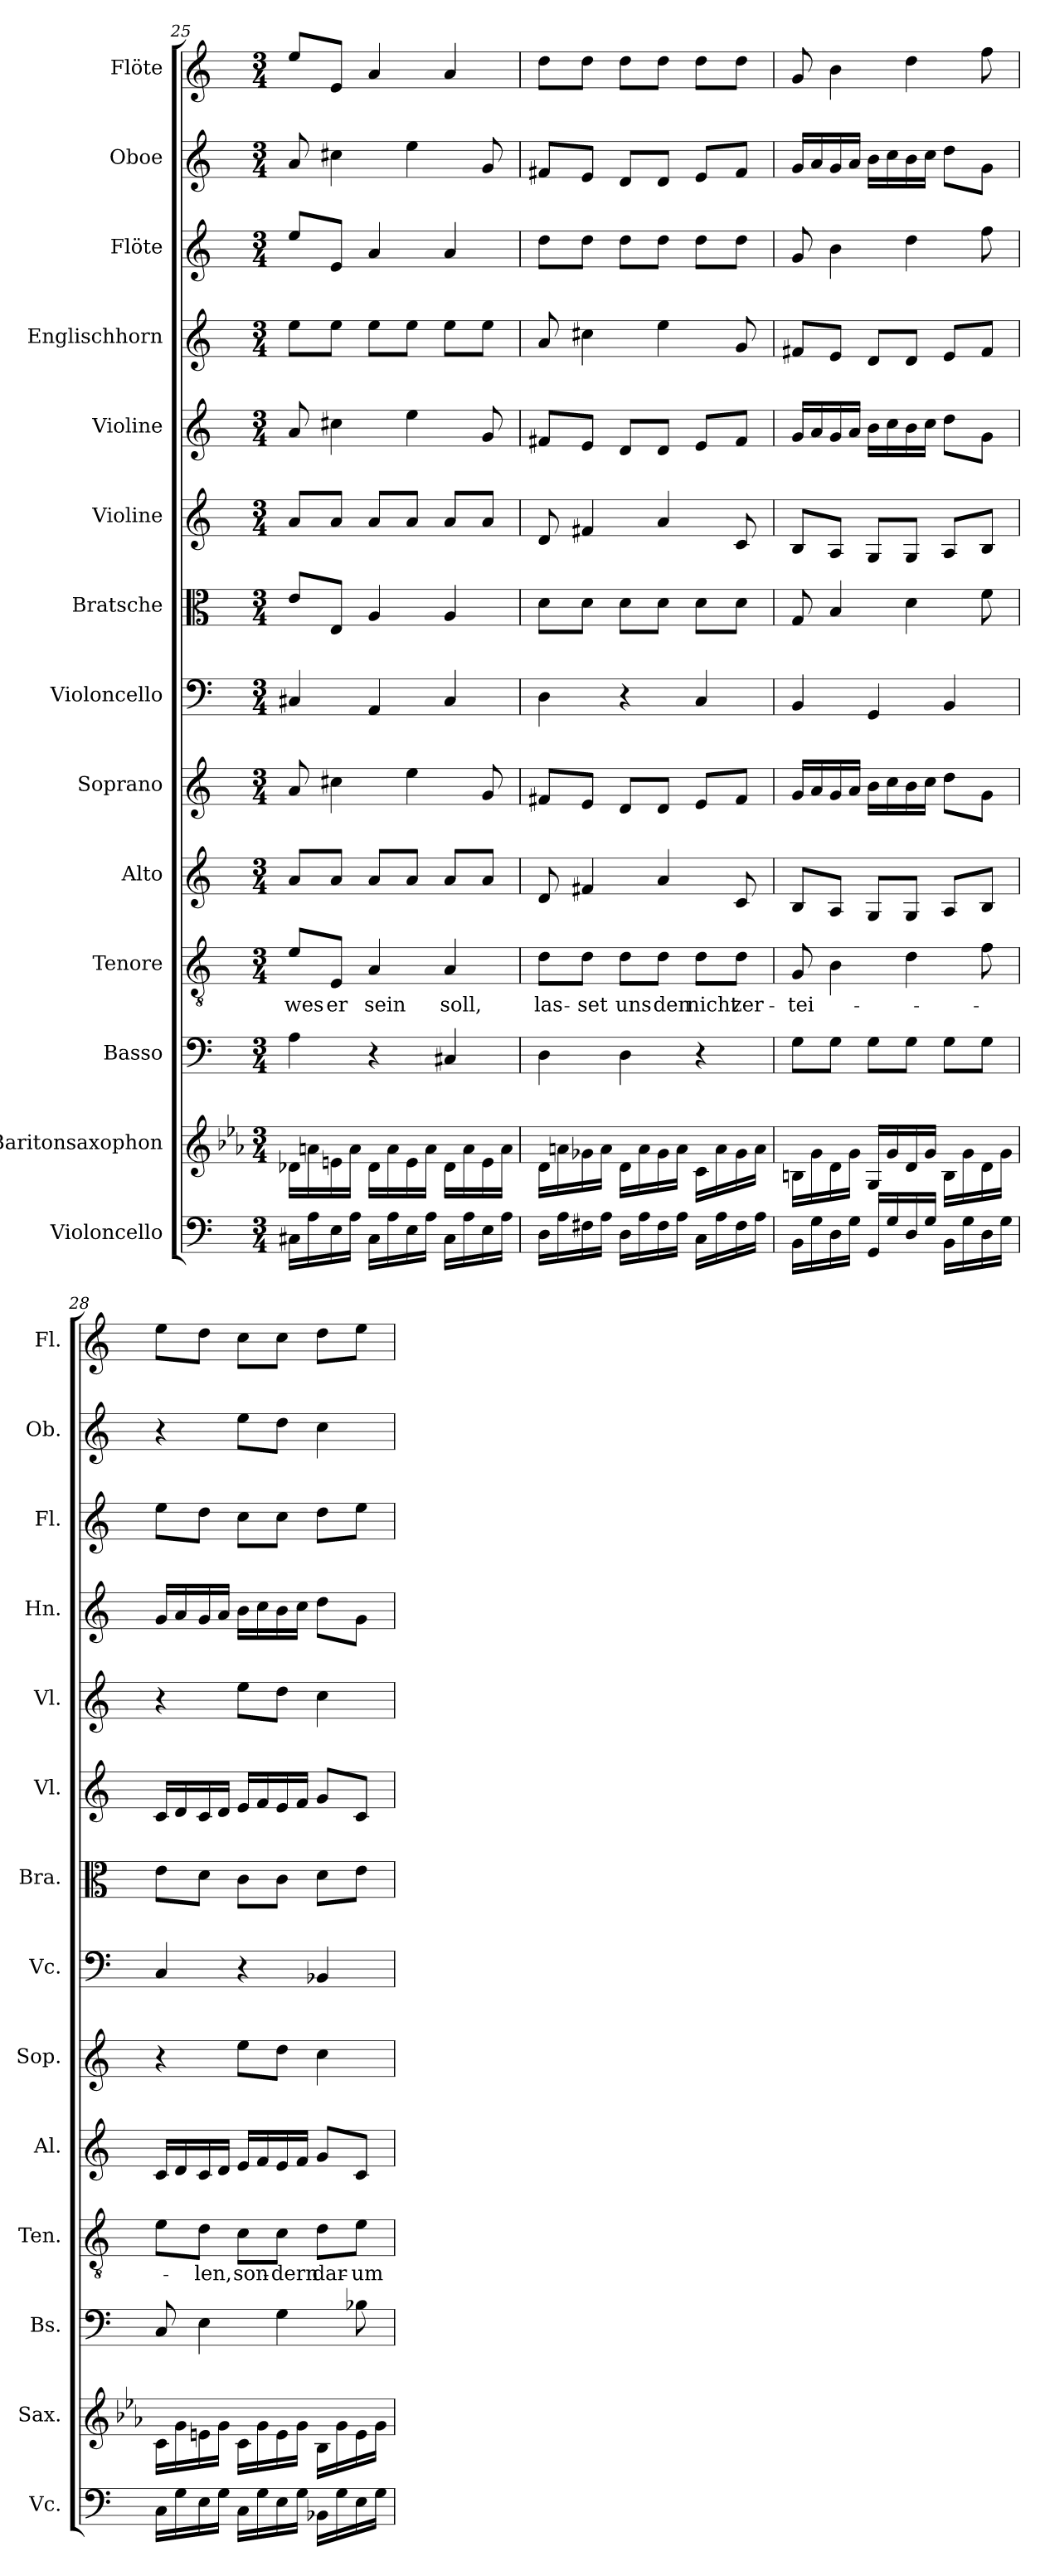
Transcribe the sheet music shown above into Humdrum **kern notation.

**kern	**kern	**kern	**kern	**text	**kern	**kern	**kern	**kern	**kern	**kern	**kern	**kern	**kern	**kern
*part14	*part13	*part12	*part11	*part11	*part10	*part9	*part8	*part7	*part6	*part5	*part4	*part3	*part2	*part1
*staff14	*staff13	*staff12	*staff11	*staff11	*staff10	*staff9	*staff8	*staff7	*staff6	*staff5	*staff4	*staff3	*staff2	*staff1
*I"Violoncello	*I"Baritonsaxophon	*I"Basso	*I"Tenore	*	*I"Alto	*I"Soprano	*I"Violoncello	*I"Bratsche	*I"Violine	*I"Violine	*I"Englischhorn	*I"Flöte	*I"Oboe	*I"Flöte
*I'Vc.	*I'Sax.	*I'Bs.	*I'Ten.	*	*I'Al.	*I'Sop.	*I'Vc.	*I'Bra.	*I'Vl.	*I'Vl.	*I'Hn.	*I'Fl.	*I'Ob.	*I'Fl.
*clefF4	*clefG2	*clefF4	*clefGv2	*	*clefG2	*clefG2	*clefF4	*clefC3	*clefG2	*clefG2	*clefG2	*clefG2	*clefG2	*clefG2
*	*ITrd12c21	*	*	*	*	*	*	*	*	*	*ITrd4c7	*	*	*
*k[]	*k[b-e-a-]	*k[]	*k[]	*	*k[]	*k[]	*k[]	*k[]	*k[]	*k[]	*k[b-]	*k[]	*k[]	*k[]
*M3/4	*M3/4	*M3/4	*M3/4	*	*M3/4	*M3/4	*M3/4	*M3/4	*M3/4	*M3/4	*M3/4	*M3/4	*M3/4	*M3/4
=25	=25	=25	=25	=25	=25	=25	=25	=25	=25	=25	=25	=25	=25	=25
!	!	!	!	!LO:LY:b	!	!	!	!	!	!	!	!	!	!
16C#X\LL	16D-X\LL	4A\	8e/L	wes	8a/L	8a/	4C#X/	8e/L	8a/L	8a/	8a\L	8ee/L	8a/	8ee/L
16A\	16An\	.	.	.	.	.	.	.	.	.	.	.	.	.
!	!	!	!	!LO:LY:b	!	!	!	!	!	!	!	!	!	!
16E\	16En\	.	8E/J	er	8a/J	4cc#X\	.	8E/J	8a/J	4cc#X\	8a\J	8e/J	4cc#X\	8e/J
16A\JJ	16A\JJ	.	.	.	.	.	.	.	.	.	.	.	.	.
!	!	!	!	!LO:LY:b	!	!	!	!	!	!	!	!	!	!
16C#\LL	16D-\LL	4r	4A/	sein	8a/L	.	4AA/	4A/	8a/L	.	8a\L	4a/	.	4a/
16A\	16A\	.	.	.	.	.	.	.	.	.	.	.	.	.
16E\	16E\	.	.	.	8a/J	4ee\	.	.	8a/J	4ee\	8a\J	.	4ee\	.
16A\JJ	16A\JJ	.	.	.	.	.	.	.	.	.	.	.	.	.
!	!	!	!	!LO:LY:b	!	!	!	!	!	!	!	!	!	!
16C#\LL	16D-\LL	4C#X/	4A/	soll,	8a/L	.	4C#/	4A/	8a/L	.	8a\L	4a/	.	4a/
16A\	16A\	.	.	.	.	.	.	.	.	.	.	.	.	.
16E\	16E\	.	.	.	8a/J	8g/	.	.	8a/J	8g/	8a\J	.	8g/	.
16A\JJ	16A\JJ	.	.	.	.	.	.	.	.	.	.	.	.	.
=26	=26	=26	=26	=26	=26	=26	=26	=26	=26	=26	=26	=26	=26	=26
!	!	!	!	!LO:LY:b	!	!	!	!	!	!	!	!	!	!
16D\LL	16D\LL	4D\	8d\L	las-	8d/	8f#X/L	4D\	8d\L	8d/	8f#X/L	8d/	8dd\L	8f#X/L	8dd\L
16A\	16An\	.	.	.	.	.	.	.	.	.	.	.	.	.
!	!	!	!	!LO:LY:b	!	!	!	!	!	!	!	!	!	!
16F#X\	16G-X\	.	8d\J	-set	4f#X/	8e/J	.	8d\J	4f#X/	8e/J	4f#X\	8dd\J	8e/J	8dd\J
16A\JJ	16A\JJ	.	.	.	.	.	.	.	.	.	.	.	.	.
!	!	!	!	!LO:LY:b	!	!	!	!	!	!	!	!	!	!
16D\LL	16D\LL	4D\	8d\L	uns	.	8d/L	4r	8d\L	.	8d/L	.	8dd\L	8d/L	8dd\L
16A\	16A\	.	.	.	.	.	.	.	.	.	.	.	.	.
!	!	!	!	!LO:LY:b	!	!	!	!	!	!	!	!	!	!
16F#\	16G-\	.	8d\J	den	4a/	8d/J	.	8d\J	4a/	8d/J	4a\	8dd\J	8d/J	8dd\J
16A\JJ	16A\JJ	.	.	.	.	.	.	.	.	.	.	.	.	.
!	!	!	!	!LO:LY:b	!	!	!	!	!	!	!	!	!	!
16C\LL	16C\LL	4r	8d\L	nicht	.	8e/L	4C/	8d\L	.	8e/L	.	8dd\L	8e/L	8dd\L
16A\	16A\	.	.	.	.	.	.	.	.	.	.	.	.	.
!	!	!	!	!LO:LY:b	!	!	!	!	!	!	!	!	!	!
16F#\	16G-\	.	8d\J	zer-	8c/	8f#/J	.	8d\J	8c/	8f#/J	8c/	8dd\J	8f#/J	8dd\J
16A\JJ	16A\JJ	.	.	.	.	.	.	.	.	.	.	.	.	.
!!LO:PB:g=z
=27	=27	=27	=27	=27	=27	=27	=27	=27	=27	=27	=27	=27	=27	=27
!	!	!	!	!LO:LY:b	!	!	!	!	!	!	!	!	!	!
16BB\LL	16BBn\LL	8G\L	8G/	-tei-	8B/L	16g/LL	4BB/	8G/	8B/L	16g/LL	8Bn/L	8g/	16g/LL	8g/
16G\	16G\	.	.	.	.	16a/	.	.	.	16a/	.	.	16a/	.
16D\	16D\	8G\J	4B\	.	8A/J	16g/	.	4B/	8A/J	16g/	8A/J	4b\	16g/	4b\
16G\JJ	16G\JJ	.	.	.	.	16a/JJ	.	.	.	16a/JJ	.	.	16a/JJ	.
16GG/LL	16GG/LL	8G\L	.	.	8G/L	16b\LL	4GG/	.	8G/L	16b\LL	8G/L	.	16b\LL	.
16G/	16G/	.	.	.	.	16cc\	.	.	.	16cc\	.	.	16cc\	.
16D/	16D/	8G\J	4d\	.	8G/J	16b\	.	4d\	8G/J	16b\	8G/J	4dd\	16b\	4dd\
16G/JJ	16G/JJ	.	.	.	.	16cc\JJ	.	.	.	16cc\JJ	.	.	16cc\JJ	.
16BB\LL	16BB\LL	8G\L	.	.	8A/L	8dd\L	4BB/	.	8A/L	8dd\L	8A/L	.	8dd\L	.
16G\	16G\	.	.	.	.	.	.	.	.	.	.	.	.	.
16D\	16D\	8G\J	8f\	.	8B/J	8g\J	.	8f\	8B/J	8g\J	8B/J	8ff\	8g\J	8ff\
16G\JJ	16G\JJ	.	.	.	.	.	.	.	.	.	.	.	.	.
=28	=28	=28	=28	=28	=28	=28	=28	=28	=28	=28	=28	=28	=28	=28
16C\LL	16C\LL	8C/	8e\L	.	16c/LL	4r	4C/	8e\L	16c/LL	4r	16c/LL	8ee\L	4r	8ee\L
16G\	16G\	.	.	.	16d/	.	.	.	16d/	.	16d/	.	.	.
!	!	!	!	!LO:LY:b	!	!	!	!	!	!	!	!	!	!
16E\	16En\	4E\	8d\J	-len,	16c/	.	.	8d\J	16c/	.	16c/	8dd\J	.	8dd\J
16G\JJ	16G\JJ	.	.	.	16d/JJ	.	.	.	16d/JJ	.	16d/JJ	.	.	.
!	!	!	!	!LO:LY:b	!	!	!	!	!	!	!	!	!	!
16C\LL	16C\LL	.	8c\L	son-	16e/LL	8ee\L	4r	8c\L	16e/LL	8ee\L	16e\LL	8cc\L	8ee\L	8cc\L
16G\	16G\	.	.	.	16f/	.	.	.	16f/	.	16f\	.	.	.
!	!	!	!	!LO:LY:b	!	!	!	!	!	!	!	!	!	!
16E\	16E\	4G\	8c\J	-dern	16e/	8dd\J	.	8c\J	16e/	8dd\J	16e\	8cc\J	8dd\J	8cc\J
16G\JJ	16G\JJ	.	.	.	16f/JJ	.	.	.	16f/JJ	.	16f\JJ	.	.	.
!	!	!	!	!LO:LY:b	!	!	!	!	!	!	!	!	!	!
16BB-X\LL	16BB-\LL	.	8d\L	dar-	8g/L	4cc\	4BB-X/	8d\L	8g/L	4cc\	8g\L	8dd\L	4cc\	8dd\L
16G\	16G\	.	.	.	.	.	.	.	.	.	.	.	.	.
!	!	!	!	!LO:LY:b	!	!	!	!	!	!	!	!	!	!
16E\	16E\	8B-X\	8e\J	-um	8c/J	.	.	8e\J	8c/J	.	8c\J	8ee\J	.	8ee\J
16G\JJ	16G\JJ	.	.	.	.	.	.	.	.	.	.	.	.	.
=	=	=	=	=	=	=	=	=	=	=	=	=	=	=
*-	*-	*-	*-	*-	*-	*-	*-	*-	*-	*-	*-	*-	*-	*-
